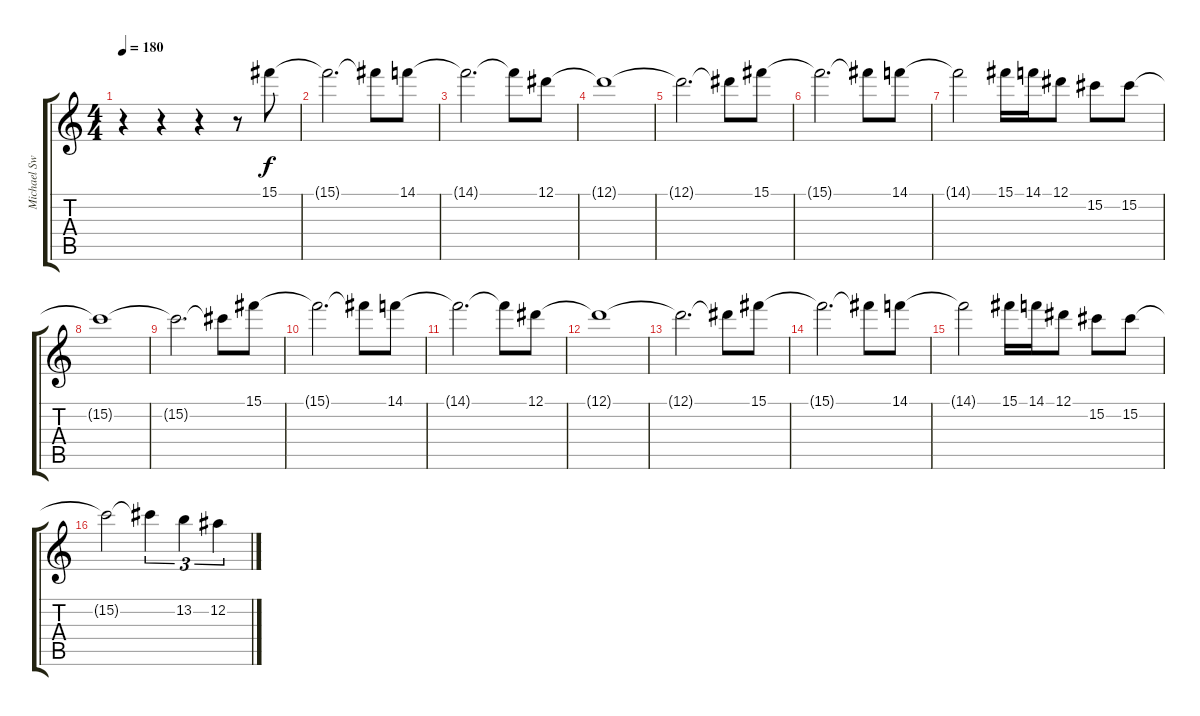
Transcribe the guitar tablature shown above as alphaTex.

\track ("Michael Sweet Lead" "Michael Sw") {instrument distortionguitar}
\staff {score tabs}
\tuning (Eb4 Bb3 Gb3 Db3 Ab2 Eb2) {hide}
\ts (4 4)
\tempo 180
\clef g2
\ks c
r.4{dy f} r.4 r.4 r.8 15.1.8 |
15.1{t}.2{d} 15.1{t}.8 14.1.8 |
14.1{t}.2{d} 14.1{t}.8 12.1.8 |
12.1{t}.1 |
12.1{t}.2{d} 12.1{t}.8 15.1.8 |
15.1{t}.2{d} 15.1{t}.8 14.1.8 |
14.1{t}.2 15.1.16 14.1.16 12.1.8 15.2.8 15.2.8 |
15.2{t}.1 |
15.2{t}.2{d} 15.2{t}.8 15.1.8 |
15.1{t}.2{d} 15.1{t}.8 14.1.8 |
14.1{t}.2{d} 14.1{t}.8 12.1.8 |
12.1{t}.1 |
12.1{t}.2{d} 12.1{t}.8 15.1.8 |
15.1{t}.2{d} 15.1{t}.8 14.1.8 |
14.1{t}.2 15.1.16 14.1.16 12.1.8 15.2.8 15.2.8 |
15.2{t}.2 15.2{t}.4{tu (3 2)} 13.2.4{tu (3 2)} 12.2.4{tu (3 2)}
